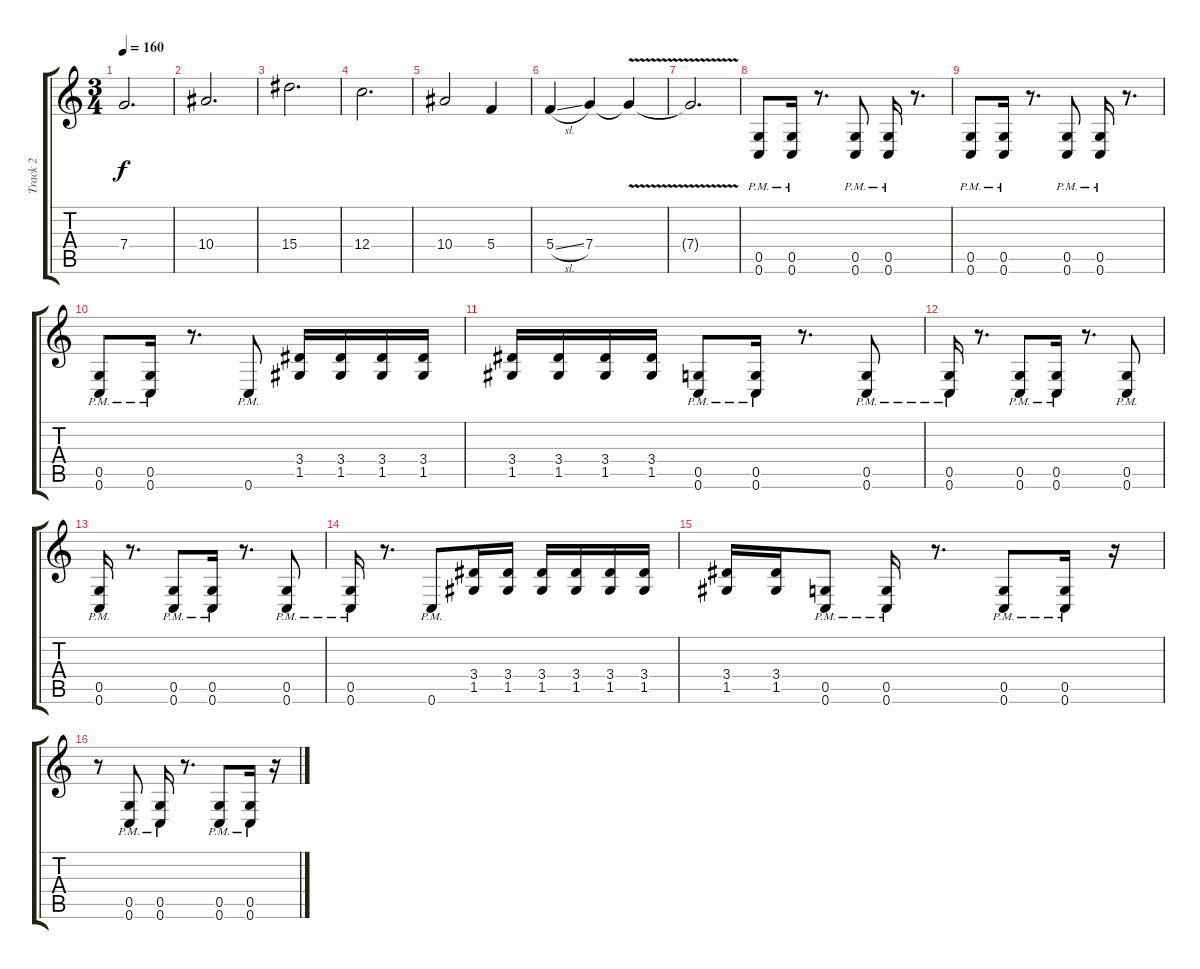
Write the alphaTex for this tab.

\track ("Track 2" "Track 2") {instrument distortionguitar}
\staff {score tabs}
\tuning (D4 A3 F3 C3 G2 C2) {hide}
\ts (3 4)
\tempo 160
\clef g2
\ks c
7.4{t}.2{d dy f} |
10.4.2{d} |
15.4.2{d} |
12.4.2{d} |
10.4.2 5.4.4 |
5.4{sl}.4 7.4.4 7.4{v t}.4 |
7.4{v t}.2{d} |
(0.5{pm} 0.6{pm}).8 (0.5{pm} 0.6{pm}).16 r.8{d} (0.5{pm} 0.6{pm}).8 (0.5{pm} 0.6{pm}).16 r.8{d} |
(0.5{pm} 0.6{pm}).8 (0.5{pm} 0.6{pm}).16 r.8{d} (0.5{pm} 0.6{pm}).8 (0.5{pm} 0.6{pm}).16 r.8{d} |
(0.5{pm} 0.6{pm}).8 (0.5{pm} 0.6{pm}).16 r.8{d} 0.6{pm}.8 (3.4 1.5).16 (3.4 1.5).16 (3.4 1.5).16 (3.4 1.5).16 |
(3.4 1.5).16 (3.4 1.5).16 (3.4 1.5).16 (3.4 1.5).16 (0.5{pm} 0.6{pm}).8 (0.5{pm} 0.6{pm}).16 r.8{d} (0.5{pm} 0.6{pm}).8 |
(0.5{pm} 0.6{pm}).16 r.8{d} (0.5{pm} 0.6{pm}).8 (0.5{pm} 0.6{pm}).16 r.8{d} (0.5{pm} 0.6{pm}).8 |
(0.5{pm} 0.6{pm}).16 r.8{d} (0.5{pm} 0.6{pm}).8 (0.5{pm} 0.6{pm}).16 r.8{d} (0.5{pm} 0.6{pm}).8 |
(0.5{pm} 0.6{pm}).16 r.8{d} 0.6{pm}.8 (3.4 1.5).16 (3.4 1.5).16 (3.4 1.5).16 (3.4 1.5).16 (3.4 1.5).16 (3.4 1.5).16 |
(3.4 1.5).16 (3.4 1.5).16 (0.5{pm} 0.6{pm}).8 (0.5{pm} 0.6{pm}).16 r.8{d} (0.5{pm} 0.6{pm}).8 (0.5{pm} 0.6{pm}).16 r.16 |
r.8 (0.5{pm} 0.6{pm}).8 (0.5{pm} 0.6{pm}).16 r.8{d} (0.5{pm} 0.6{pm}).8 (0.5{pm} 0.6{pm}).16 r.16
